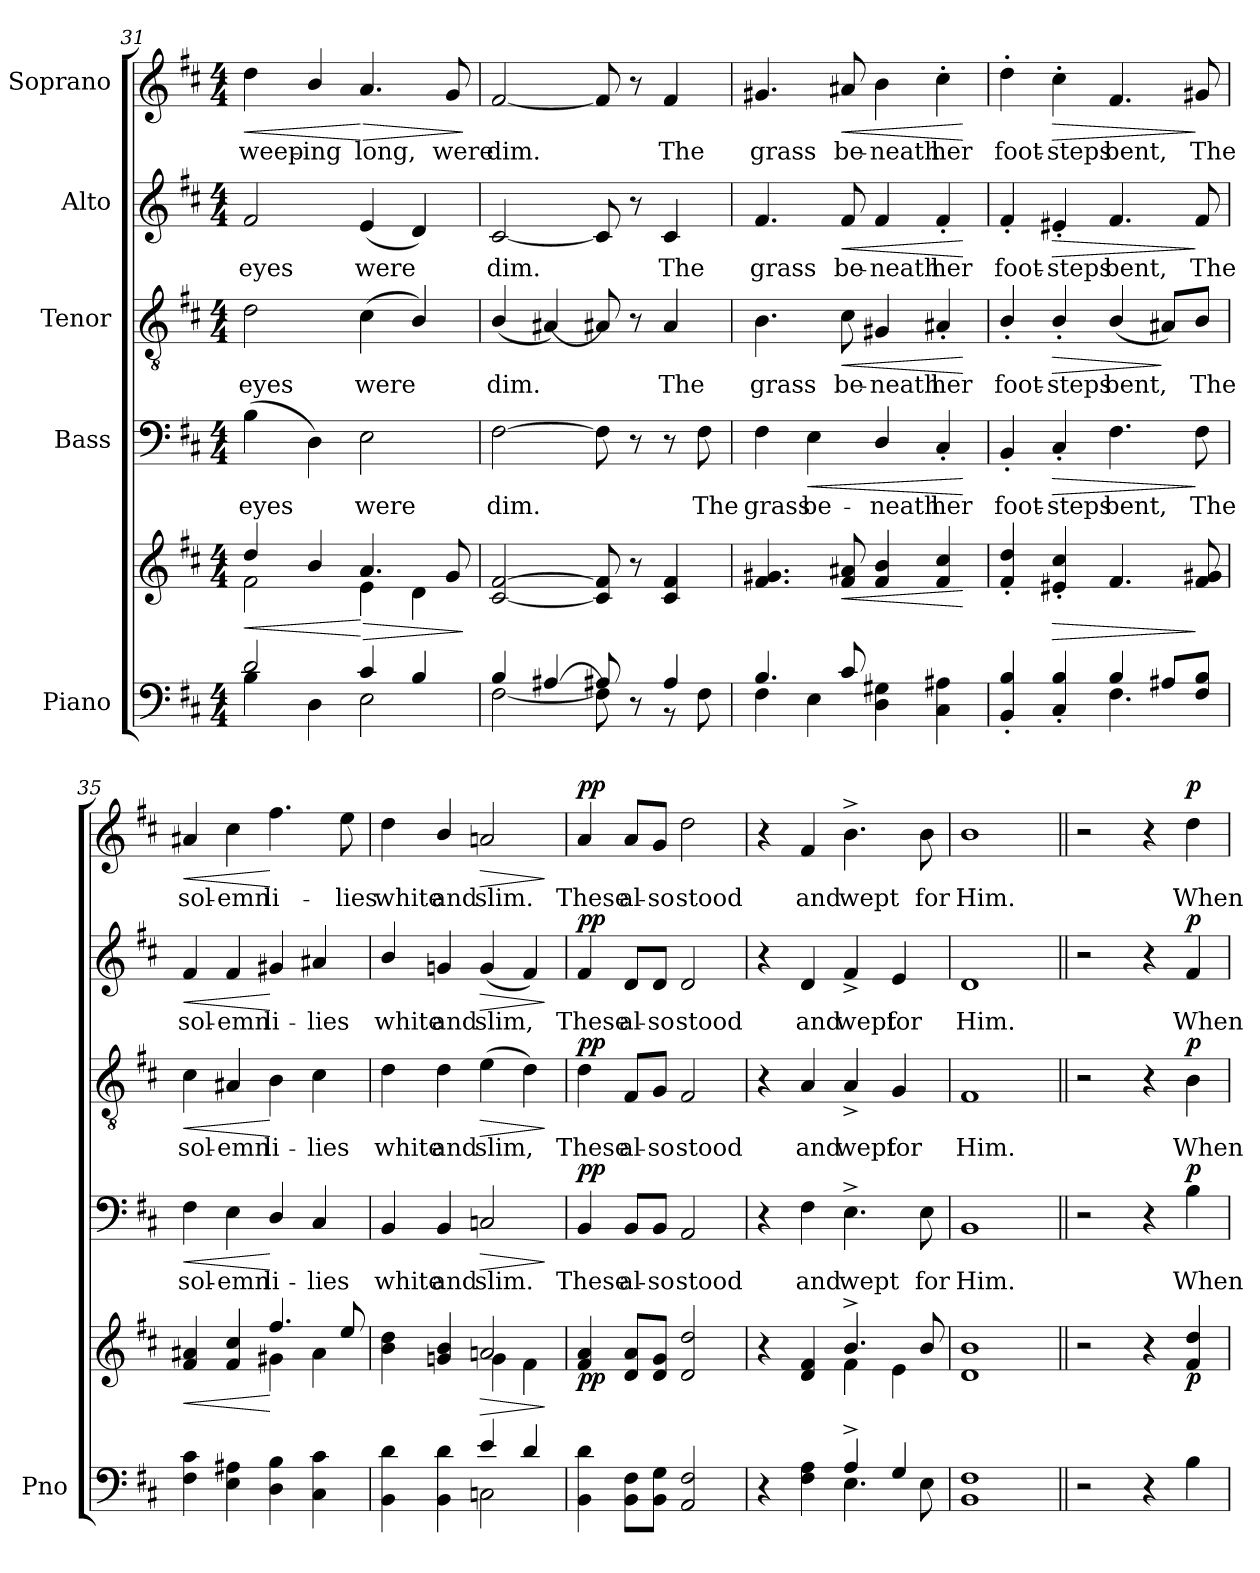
**kern	**kern	**dynam	**kern	**text	**dynam	**kern	**text	**dynam	**kern	**text	**dynam	**kern	**text	**dynam
*part5	*part5	*part5	*part4	*part4	*part4	*part3	*part3	*part3	*part2	*part2	*part2	*part1	*part1	*part1
*staff6	*staff5	*staff5/6	*staff4	*staff4	*staff4	*staff3	*staff3	*staff3	*staff2	*staff2	*staff2	*staff1	*staff1	*staff1
*I"Piano	*	*	*I"Bass	*	*	*I"Tenor	*	*	*I"Alto	*	*	*I"Soprano	*	*
*I'Pno	*	*	*	*	*	*	*	*	*	*	*	*	*	*
*clefF4	*clefG2	*	*clefF4	*	*	*clefGv2	*	*	*clefG2	*	*	*clefG2	*	*
*k[f#c#]	*k[f#c#]	*	*k[f#c#]	*	*	*k[f#c#]	*	*	*k[f#c#]	*	*	*k[f#c#]	*	*
*D:	*D:	*	*D:	*	*	*D:	*	*	*D:	*	*	*D:	*	*
*M4/4	*M4/4	*	*M4/4	*	*	*M4/4	*	*	*M4/4	*	*	*M4/4	*	*
=31	=31	=31	=31	=31	=31	=31	=31	=31	=31	=31	=31	=31	=31	=31
*^	*	*	*	*	*	*	*	*	*	*	*	*	*	*
!	!	!	!LO:HP:b	!	!LO:LY:b	!	!	!LO:LY:b	!	!	!LO:LY:b	!	!	!LO:LY:b	!LO:HP:b
*	*	*^	*	*	*	*	*	*	*	*	*	*	*	*	*
2d/	4B\	4dd/	2f#\	<	(>4B\	eyes	.	2d\	eyes	.	2f#/	eyes	.	4dd\	weep-	<
!	!	!	!	!	!	!	!	!	!	!	!	!	!	!	!LO:LY:b	!
.	4D\	4b/	.	.	4D\)	.	.	.	.	.	.	.	.	4b/	-ing	.
!	!	!	!	!LO:HP:n=1:b	!	!LO:LY:b	!	!	!LO:LY:b	!	!	!LO:LY:b	!	!	!LO:LY:b	!LO:HP:n=1:b
4c#/	2E\	4.a/	4e\	[ >	2E\	were	.	(<4c#\	were	.	(<4e/	were	.	4.a/	long,	[ >
4B/	.	.	4d\	.	.	.	.	4B/)	.	.	4d/)	.	.	.	.	.
!	!	!	!	!	!	!	!	!	!	!	!	!	!	!	!LO:LY:b	!
.	.	8g/	.	.	.	.	.	.	.	.	.	.	.	8g/	were	.
*v	*v	*	*	*	*	*	*	*	*	*	*	*	*	*	*	*
*	*v	*v	*	*	*	*	*	*	*	*	*	*	*	*	*
.	.	]	.	.	.	.	.	.	.	.	.	.	.	]
=32	=32	=32	=32	=32	=32	=32	=32	=32	=32	=32	=32	=32	=32	=32
*^	*	*	*	*	*	*	*	*	*	*	*	*	*	*
!	!	!	!	!	!LO:LY:b	!	!	!LO:LY:b	!	!	!LO:LY:b	!	!	!LO:LY:b	!
4B/	[2F#\	[2c#/ [2f#/	.	[2F#\	dim.	.	(<4B/	dim.	.	[2c#/	dim.	.	[2f#/	dim.	.
[4A#X/	.	.	.	.	.	.	[4A#X/)	.	.	.	.	.	.	.	.
8A#X/]	8F#\]	8c#/] 8f#/]	.	8F#\]	.	.	8A#X/]	.	.	8c#/]	.	.	8f#/]	.	.
8r	8ryy	8r	.	8r	.	.	8r	.	.	8r	.	.	8r	.	.
!	!	!	!	!	!	!	!	!LO:LY:b	!	!	!LO:LY:b	!	!	!LO:LY:b	!
4A#/	8r	4c#/ 4f#/	.	8r	.	.	4A#/	The	.	4c#/	The	.	4f#/	The	.
!	!	!	!	!	!LO:LY:b	!	!	!	!	!	!	!	!	!	!
.	8F#\	.	.	8F#\	The	.	.	.	.	.	.	.	.	.	.
=33	=33	=33	=33	=33	=33	=33	=33	=33	=33	=33	=33	=33	=33	=33	=33
!	!	!	!	!	!LO:LY:b	!	!	!LO:LY:b	!	!	!LO:LY:b	!	!	!LO:LY:b	!
4.B/	4F#\	4.f#/ 4.g#X/	.	4F#\	grass	.	4.B\	grass	.	4.f#/	grass	.	4.g#X/	grass	.
!	!	!	!	!	!LO:LY:b	!LO:HP:b	!	!	!	!	!	!	!	!	!
.	4E\	.	.	4E\	be-	<	.	.	.	.	.	.	.	.	.
!	!	!	!LO:HP:b	!	!	!	!	!LO:LY:b	!LO:HP:b	!	!LO:LY:b	!LO:HP:b	!	!LO:LY:b	!LO:HP:b
8c#/	.	8f#/ 8a#X/	<	.	.	.	8c#\	be-	<	8f#/	be-	<	8a#X/	be-	<
!	!	!	!	!	!LO:LY:b	!	!	!LO:LY:b	!	!	!LO:LY:b	!	!	!LO:LY:b	!
4D\ 4G#X\	2ryy	4f#/ 4b/	.	4D/	-neath	.	4G#X/	-neath	.	4f#/	-neath	.	4b\	-neath	.
!	!	!	!	!	!LO:LY:b	!	!	!LO:LY:b	!	!	!LO:LY:b	!	!	!LO:LY:b	!
4C#\ 4A#X\	.	4f#/ 4cc#/	.	4C#'/	her	.	4A#X'/	her	.	4f#'/	her	.	4cc#'\	her	.
*v	*v	*	*	*	*	*	*	*	*	*	*	*	*	*	*
.	.	[	.	.	[	.	.	[	.	.	[	.	.	[
=34	=34	=34	=34	=34	=34	=34	=34	=34	=34	=34	=34	=34	=34	=34
*^	*	*	*	*	*	*	*	*	*	*	*	*	*	*
!	!	!	!	!	!LO:LY:b	!	!	!LO:LY:b	!	!	!LO:LY:b	!	!	!LO:LY:b	!
4BB/' 4B/'	2ryy	4f#/' 4dd/'	.	4BB'/	foot-	.	4B'/	foot-	.	4f#'/	foot-	.	4dd'\	foot-	.
!	!	!	!LO:HP:b	!	!LO:LY:b	!LO:HP:b	!	!LO:LY:b	!LO:HP:b	!	!LO:LY:b	!LO:HP:b	!	!LO:LY:b	!LO:HP:b
4C#/' 4B/'	.	4e#X/' 4cc#/'	>	4C#'/	-steps	>	4B'/	-steps	>	4e#X'/	-steps	>	4cc#'\	-steps	>
!	!	!	!	!	!LO:LY:b	!	!	!LO:LY:b	!	!	!LO:LY:b	!	!	!LO:LY:b	!
4B/	4.F#\	4.f#/	.	4.F#\	bent,	.	(<4B/	bent,	.	4.f#/	bent,	.	4.f#/	bent,	.
8A#X/L	.	.	.	.	.	.	8A#X/L)	.	]	.	.	.	.	.	.
!	!	!	!	!	!LO:LY:b	!	!	!LO:LY:b	!	!	!LO:LY:b	!	!	!LO:LY:b	!
8F#/ 8B/J	8ryy	8f#/ 8g#X/	]	8F#\	The	]	8B/J	The	.	8f#/	The	]	8g#X/	The	]
!!LO:LB:g=z
=35	=35	=35	=35	=35	=35	=35	=35	=35	=35	=35	=35	=35	=35	=35	=35
!	!	!	!LO:HP:b	!	!LO:LY:b	!LO:HP:b	!	!LO:LY:b	!LO:HP:b	!	!LO:LY:b	!LO:HP:b	!	!LO:LY:b	!LO:HP:b
*v	*v	*^	*	*	*	*	*	*	*	*	*	*	*	*	*
4F#\ 4c#\	4f#/ 4a#X/	2ryy	<	4F#\	sol-	<	4c#\	sol-	<	4f#/	sol-	<	4a#X/	sol-	<
!	!	!	!	!	!LO:LY:b	!	!	!LO:LY:b	!	!	!LO:LY:b	!	!	!LO:LY:b	!
4E\ 4A#X\	4f#/ 4cc#/	.	.	4E\	-emn	.	4A#X/	-emn	.	4f#/	-emn	.	4cc#\	-emn	.
!	!	!	!	!	!LO:LY:b	!	!	!LO:LY:b	!	!	!LO:LY:b	!	!	!LO:LY:b	!
4D\ 4B\	4.ff#/	4g#X\	[	4D/	li-	[	4B\	li-	[	4g#X/	li-	[	4.ff#\	li-	[
!	!	!	!	!	!LO:LY:b	!	!	!LO:LY:b	!	!	!LO:LY:b	!	!	!	!
4C#\ 4c#\	.	4a#\	.	4C#/	-lies	.	4c#\	-lies	.	4a#X/	-lies	.	.	.	.
!	!	!	!	!	!	!	!	!	!	!	!	!	!	!LO:LY:b	!
.	8ee/	.	.	.	.	.	.	.	.	.	.	.	8ee\	-lies	.
=36	=36	=36	=36	=36	=36	=36	=36	=36	=36	=36	=36	=36	=36	=36	=36
*^	*	*	*	*	*	*	*	*	*	*	*	*	*	*	*
!	!	!	!	!	!	!LO:LY:b	!	!	!LO:LY:b	!	!	!LO:LY:b	!	!	!LO:LY:b	!
4BB\ 4d\	2ryy	4b\ 4dd\	2ryy	.	4BB/	white	.	4d\	white	.	4b/	white	.	4dd\	white	.
!	!	!	!	!	!	!LO:LY:b	!	!	!LO:LY:b	!	!	!LO:LY:b	!	!	!LO:LY:b	!
4BB\ 4d\	.	4gni/ 4b/	.	.	4BB/	and	.	4d\	and	.	4gni/	and	.	4b/	and	.
!	!	!	!	!LO:HP:b	!	!LO:LY:b	!LO:HP:b	!	!LO:LY:b	!LO:HP:b	!	!LO:LY:b	!LO:HP:b	!	!LO:LY:b	!LO:HP:b
4e/	2Cn\	2ani/	4g\	>	2Cn/	slim.	>	(>4e\	slim,	>	(<4g/	slim,	>	2ani/	slim.	>
4d/	.	.	4f#\	.	.	.	.	4d\)	.	.	4f#/)	.	.	.	.	.
*v	*v	*	*	*	*	*	*	*	*	*	*	*	*	*	*	*
*	*v	*v	*	*	*	*	*	*	*	*	*	*	*	*	*
.	.	]	.	.	]	.	.	]	.	.	]	.	.	]
=37	=37	=37	=37	=37	=37	=37	=37	=37	=37	=37	=37	=37	=37	=37
!	!	!LO:DY:b	!	!LO:LY:b	!LO:DY:a	!	!LO:LY:b	!LO:DY:a	!	!LO:LY:b	!LO:DY:a	!	!LO:LY:b	!LO:DY:a
4BB\ 4d\	4f#/ 4a/	pp	4BB/	These	pp	4d\	These	pp	4f#/	These	pp	4a/	These	pp
!	!	!	!	!LO:LY:b	!	!	!LO:LY:b	!	!	!LO:LY:b	!	!	!LO:LY:b	!
8BB\ 8F#\L	8d/ 8a/L	.	8BB/L	al-	.	8F#/L	al-	.	8d/L	al-	.	8a/L	al-	.
!	!	!	!	!LO:LY:b	!	!	!LO:LY:b	!	!	!LO:LY:b	!	!	!LO:LY:b	!
8BB\ 8G\J	8d/ 8g/J	.	8BB/J	-so	.	8G/J	-so	.	8d/J	-so	.	8g/J	-so	.
!	!	!	!	!LO:LY:b	!	!	!LO:LY:b	!	!	!LO:LY:b	!	!	!LO:LY:b	!
2AA/ 2F#/	2d/ 2dd/	.	2AA/	stood	.	2F#/	stood	.	2d/	stood	.	2dd\	stood	.
=38	=38	=38	=38	=38	=38	=38	=38	=38	=38	=38	=38	=38	=38	=38
*^	*^	*	*	*	*	*	*	*	*	*	*	*	*	*
4r	2ryy	4r	2ryy	.	4r	.	.	4r	.	.	4r	.	.	4r	.	.
!	!	!	!	!	!	!LO:LY:b	!	!	!LO:LY:b	!	!	!LO:LY:b	!	!	!LO:LY:b	!
4F#\ 4A\	.	4d/ 4f#/	.	.	4F#\	and	.	4A/	and	.	4d/	and	.	4f#/	and	.
!	!	!	!	!	!	!LO:LY:b	!	!	!LO:LY:b	!	!	!LO:LY:b	!	!	!LO:LY:b	!
4A^/	4.E\	4.b^/	4f#\	.	4.E^\	wept	.	4A^/	wept	.	4f#^/	wept	.	4.b^\	wept	.
!	!	!	!	!	!	!	!	!	!LO:LY:b	!	!	!LO:LY:b	!	!	!	!
4G/	.	.	4e\	.	.	.	.	4G/	for	.	4e/	for	.	.	.	.
!	!	!	!	!	!	!LO:LY:b	!	!	!	!	!	!	!	!	!LO:LY:b	!
.	8E\	8b/	.	.	8E\	for	.	.	.	.	.	.	.	8b\	for	.
*	*	*v	*v	*	*	*	*	*	*	*	*	*	*	*	*	*
=39	=39	=39	=39	=39	=39	=39	=39	=39	=39	=39	=39	=39	=39	=39	=39
!	!	!	!	!	!LO:LY:b	!	!	!LO:LY:b	!	!	!LO:LY:b	!	!	!LO:LY:b	!
*v	*v	*	*	*	*	*	*	*	*	*	*	*	*	*	*
1BB 1F#	1d 1b	.	1BB	Him.	.	1F#	Him.	.	1d	Him.	.	1b	Him.	.
=40||	=40||	=40||	=40||	=40||	=40||	=40||	=40||	=40||	=40||	=40||	=40||	=40||	=40||	=40||
2r	2r	.	2r	.	.	2r	.	.	2r	.	.	2r	.	.
4r	4r	.	4r	.	.	4r	.	.	4r	.	.	4r	.	.
!	!	!LO:DY:b	!	!LO:LY:b	!LO:DY:a	!	!LO:LY:b	!LO:DY:a	!	!LO:LY:b	!LO:DY:a	!	!LO:LY:b	!LO:DY:a
4B\	4f#/ 4dd/	p	4B\	When	p	4B\	When	p	4f#/	When	p	4dd\	When	p
=	=	=	=	=	=	=	=	=	=	=	=	=	=	=
*-	*-	*-	*-	*-	*-	*-	*-	*-	*-	*-	*-	*-	*-	*-
